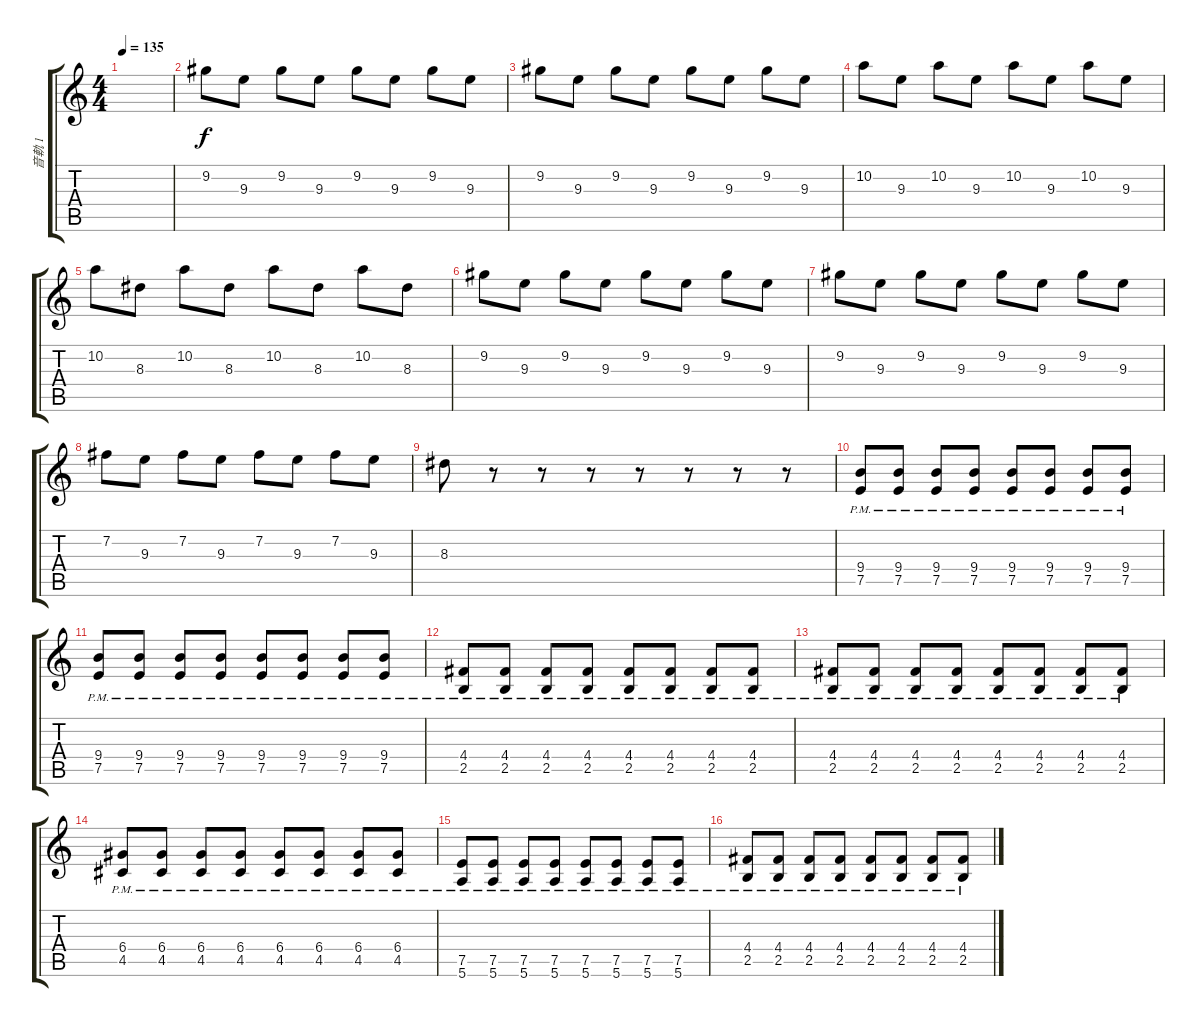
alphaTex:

\track ("音軌 1" "音軌 1") {instrument distortionguitar}
\staff {score tabs}
\tuning (E4 B3 G3 D3 A2 E2) {hide}
\ts (4 4)
\tempo 135
\clef g2
\ks c
|
9.2.8{instrument electricguitarclean} 9.3.8 9.2.8 9.3.8 9.2.8 9.3.8 9.2.8 9.3.8 |
9.2.8 9.3.8 9.2.8 9.3.8 9.2.8 9.3.8 9.2.8 9.3.8 |
10.2.8 9.3.8 10.2.8 9.3.8 10.2.8 9.3.8 10.2.8 9.3.8 |
10.2.8 8.3.8 10.2.8 8.3.8 10.2.8 8.3.8 10.2.8 8.3.8 |
9.2.8 9.3.8 9.2.8 9.3.8 9.2.8 9.3.8 9.2.8 9.3.8 |
9.2.8 9.3.8 9.2.8 9.3.8 9.2.8 9.3.8 9.2.8 9.3.8 |
7.2.8 9.3.8 7.2.8 9.3.8 7.2.8 9.3.8 7.2.8 9.3.8 |
8.3.8 r.8 r.8 r.8 r.8 r.8 r.8 r.8 |
(9.4{pm} 7.5{pm}).8{instrument distortionguitar} (9.4{pm} 7.5{pm}).8 (9.4{pm} 7.5{pm}).8 (9.4{pm} 7.5{pm}).8 (9.4{pm} 7.5{pm}).8 (9.4{pm} 7.5{pm}).8 (9.4{pm} 7.5{pm}).8 (9.4{pm} 7.5{pm}).8 |
(9.4{pm} 7.5{pm}).8 (9.4{pm} 7.5{pm}).8 (9.4{pm} 7.5{pm}).8 (9.4{pm} 7.5{pm}).8 (9.4{pm} 7.5{pm}).8 (9.4{pm} 7.5{pm}).8 (9.4{pm} 7.5{pm}).8 (9.4{pm} 7.5{pm}).8 |
(4.4{pm} 2.5{pm}).8 (4.4{pm} 2.5{pm}).8 (4.4{pm} 2.5{pm}).8 (4.4{pm} 2.5{pm}).8 (4.4{pm} 2.5{pm}).8 (4.4{pm} 2.5{pm}).8 (4.4{pm} 2.5{pm}).8 (4.4{pm} 2.5{pm}).8 |
(4.4{pm} 2.5{pm}).8 (4.4{pm} 2.5{pm}).8 (4.4{pm} 2.5{pm}).8 (4.4{pm} 2.5{pm}).8 (4.4{pm} 2.5{pm}).8 (4.4{pm} 2.5{pm}).8 (4.4{pm} 2.5{pm}).8 (4.4{pm} 2.5{pm}).8 |
(6.4{pm} 4.5{pm}).8 (6.4{pm} 4.5{pm}).8 (6.4{pm} 4.5{pm}).8 (6.4{pm} 4.5{pm}).8 (6.4{pm} 4.5{pm}).8 (6.4{pm} 4.5{pm}).8 (6.4{pm} 4.5{pm}).8 (6.4{pm} 4.5{pm}).8 |
(7.5{pm} 5.6{pm}).8 (7.5{pm} 5.6{pm}).8 (7.5{pm} 5.6{pm}).8 (7.5{pm} 5.6{pm}).8 (7.5{pm} 5.6{pm}).8 (7.5{pm} 5.6{pm}).8 (7.5{pm} 5.6{pm}).8 (7.5{pm} 5.6{pm}).8 |
(4.4{pm} 2.5{pm}).8 (4.4{pm} 2.5{pm}).8 (4.4{pm} 2.5{pm}).8 (4.4{pm} 2.5{pm}).8 (4.4{pm} 2.5{pm}).8 (4.4{pm} 2.5{pm}).8 (4.4{pm} 2.5{pm}).8 (4.4{pm} 2.5{pm}).8
